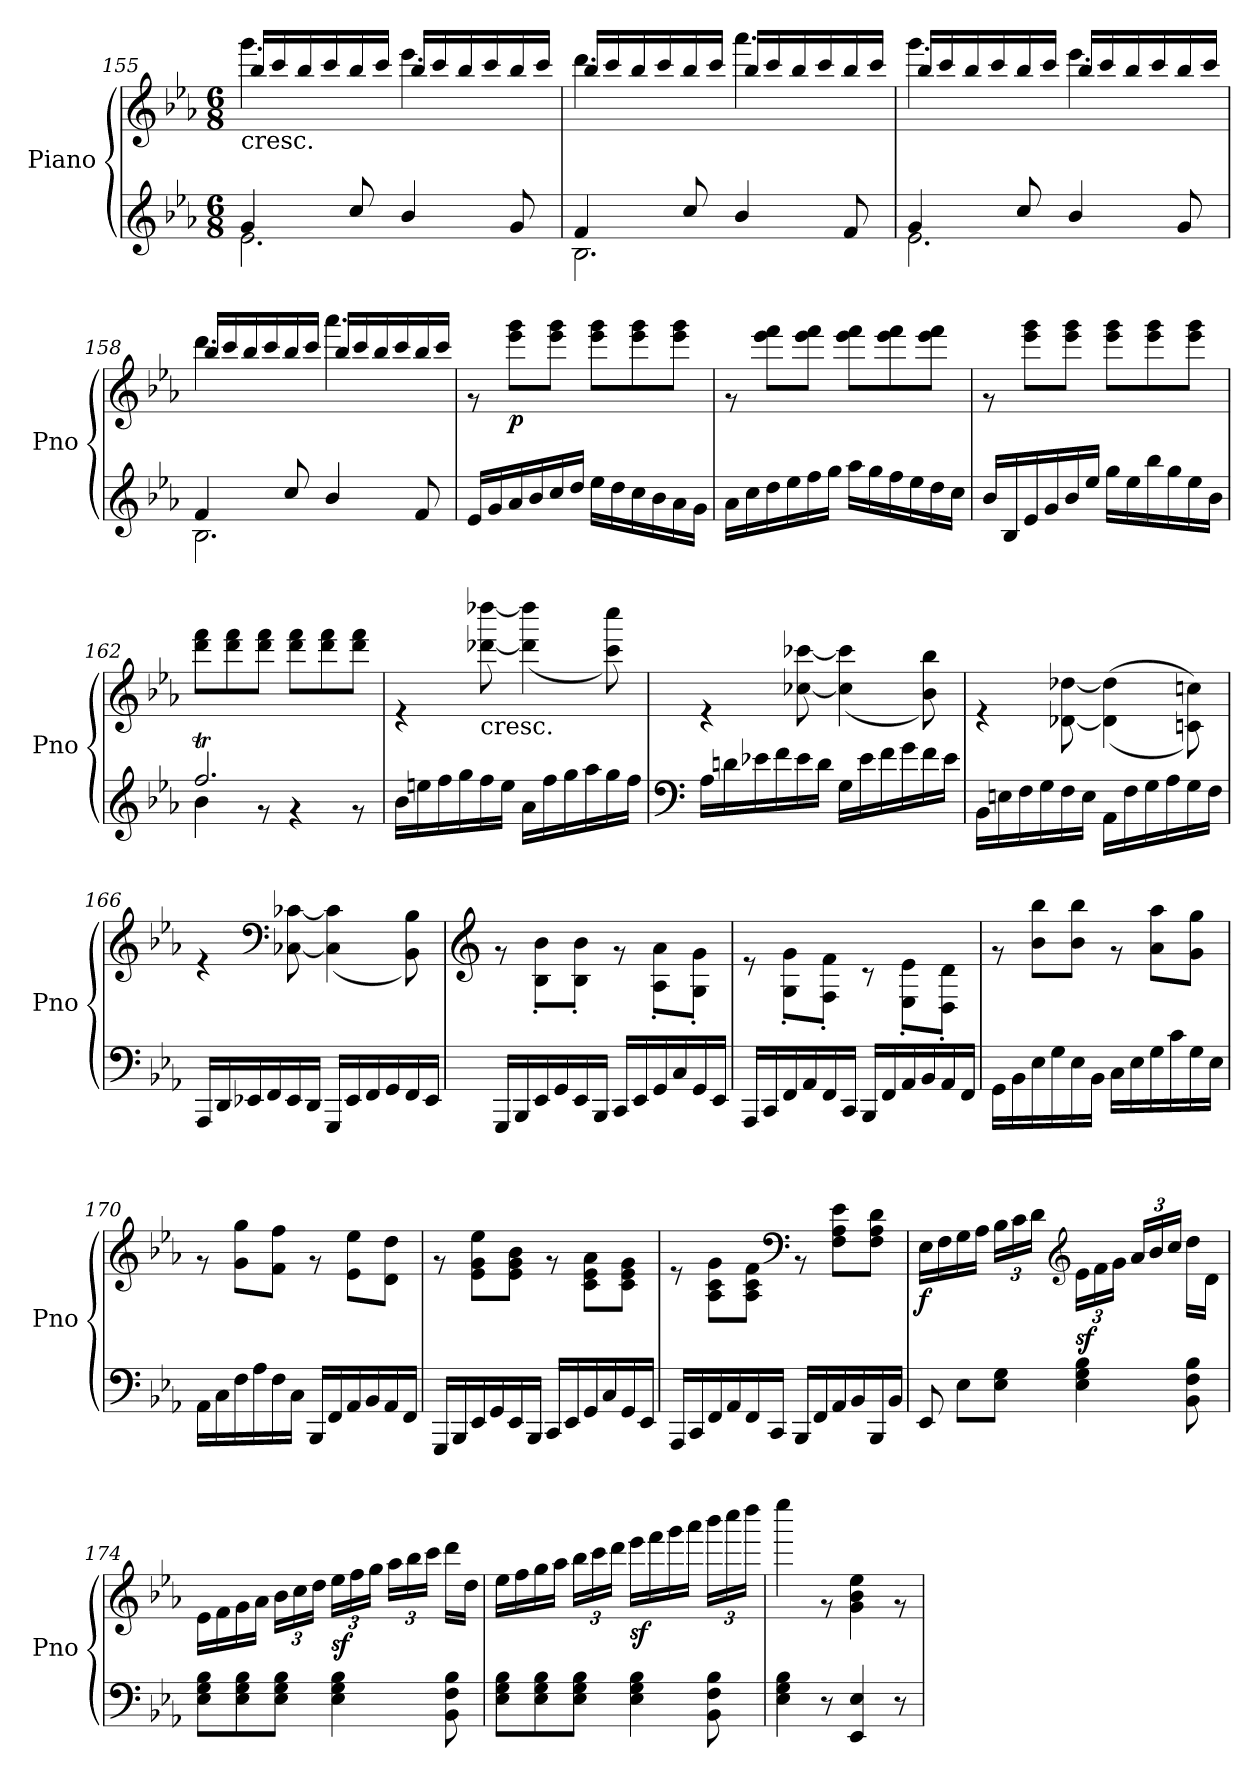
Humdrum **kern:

**kern	**kern	**dynam
*part1	*part1	*part1
*staff2	*staff1	*staff1/2
*I"Piano	*	*
*I'Pno	*	*
!!LO:PB:g=z
*clefG2	*clefG2	*
*k[b-e-a-]	*k[b-e-a-]	*
*E-:	*E-:	*
*M6/8	*M6/8	*
=155	=155	=155
*^	*^	*
*	*	*	*^	*
!	!	!LO:TX:b:t=cresc.	!	!	!
4g/	2.e-\	2.ryy	4.ggg\	16bb-/LL	.
.	.	.	.	16ccc/	.
.	.	.	.	16bb-/	.
.	.	.	.	16ccc/	.
8cc/	.	.	.	16bb-/	.
.	.	.	.	16ccc/JJ	.
4b-/	.	.	4.eee-\	16bb-/LL	.
.	.	.	.	16ccc/	.
.	.	.	.	16bb-/	.
.	.	.	.	16ccc/	.
8g/	.	.	.	16bb-/	.
.	.	.	.	16ccc/JJ	.
=156	=156	=156	=156	=156	=156
4f/	2.B-\	2.ryy	4.ddd\	16bb-/LL	.
.	.	.	.	16ccc/	.
.	.	.	.	16bb-/	.
.	.	.	.	16ccc/	.
8cc/	.	.	.	16bb-/	.
.	.	.	.	16ccc/JJ	.
4b-/	.	.	4.aaa-\	16bb-/LL	.
.	.	.	.	16ccc/	.
.	.	.	.	16bb-/	.
.	.	.	.	16ccc/	.
8f/	.	.	.	16bb-/	.
.	.	.	.	16ccc/JJ	.
!!LO:LB:g=z	!!	!!
=157	=157	=157	=157	=157	=157
4g/	2.e-\	2.ryy	4.ggg\	16bb-/LL	.
.	.	.	.	16ccc/	.
.	.	.	.	16bb-/	.
.	.	.	.	16ccc/	.
8cc/	.	.	.	16bb-/	.
.	.	.	.	16ccc/JJ	.
4b-/	.	.	4.eee-\	16bb-/LL	.
.	.	.	.	16ccc/	.
.	.	.	.	16bb-/	.
.	.	.	.	16ccc/	.
8g/	.	.	.	16bb-/	.
.	.	.	.	16ccc/JJ	.
=158	=158	=158	=158	=158	=158
4f/	2.B-\	2.ryy	4.ddd\	16bb-/LL	.
.	.	.	.	16ccc/	.
.	.	.	.	16bb-/	.
.	.	.	.	16ccc/	.
8cc/	.	.	.	16bb-/	.
.	.	.	.	16ccc/JJ	.
4b-/	.	.	4.aaa-\	16bb-/LL	.
.	.	.	.	16ccc/	.
.	.	.	.	16bb-/	.
.	.	.	.	16ccc/	.
8f/	.	.	.	16bb-/	.
.	.	.	.	16ccc/JJ	.
*v	*v	*	*	*	*
*	*	*v	*v	*
!!LO:LB:g=z
=159	=159	=159	=159
16e-/LL	2.ryy	8r	.
16g/	.	.	.
!	!	!	!LO:DY:b
16a-/	.	8eee-\ 8ggg\L	p
16b-/	.	.	.
16cc/	.	8eee-\ 8ggg\J	.
16dd/JJ	.	.	.
16ee-\LL	.	8eee-\ 8ggg\L	.
16dd\	.	.	.
16cc\	.	8eee-\ 8ggg\	.
16b-\	.	.	.
16a-\	.	8eee-\ 8ggg\J	.
16g\JJ	.	.	.
=160	=160	=160	=160
16a-\LL	2.ryy	8r	.
16cc\	.	.	.
16dd\	.	8eee-\ 8fff\L	.
16ee-\	.	.	.
16ff\	.	8eee-\ 8fff\J	.
16gg\JJ	.	.	.
16aa-\LL	.	8eee-\ 8fff\L	.
16gg\	.	.	.
16ff\	.	8eee-\ 8fff\	.
16ee-\	.	.	.
16dd\	.	8eee-\ 8fff\J	.
16cc\JJ	.	.	.
=161	=161	=161	=161
16b-/LL	2.ryy	8r	.
16B-/	.	.	.
16e-/	.	8eee-\ 8ggg\L	.
16g/	.	.	.
16b-/	.	8eee-\ 8ggg\J	.
16ee-/JJ	.	.	.
16gg\LL	.	8eee-\ 8ggg\L	.
16ee-\	.	.	.
16bb-\	.	8eee-\ 8ggg\	.
16gg\	.	.	.
16ee-\	.	8eee-\ 8ggg\J	.
16b-\JJ	.	.	.
=162	=162	=162	=162
*^	*	*	*
2.ffT/	4b-\	2.ryy	8ddd\ 8fff\L	.
.	.	.	8ddd\ 8fff\	.
.	8r	.	8ddd\ 8fff\J	.
.	4r	.	8ddd\ 8fff\L	.
.	.	.	8ddd\ 8fff\	.
.	8r	.	8ddd\ 8fff\J	.
*v	*v	*	*	*
!!LO:LB:g=z	!!
=163	=163	=163	=163
16b-\LL	2.ryy	4r	.
16een\	.	.	.
16ff\	.	.	.
16gg\	.	.	.
!	!	!LO:TX:b:t=cresc.	!
16ff\	.	[8ddd-X\ [8dddd-X\	.
16ee\JJ	.	.	.
16a-\LL	.	(<4ddd-\] 4dddd-\]	.
16ff\	.	.	.
16gg\	.	.	.
16aa-\	.	.	.
16gg\	.	8ccc\ 8cccc\)	.
16ff\JJ	.	.	.
=164	=164	=164	=164
*clefF4	*	*	*
16A-\LL	2.ryy	4r	.
16dn\	.	.	.
16e-X\	.	.	.
16f\	.	.	.
16e-\	.	[8cc-X\ [8ccc-X\	.
16d\JJ	.	.	.
16G\LL	.	(<4cc-\] 4ccc-\]	.
16e-\	.	.	.
16f\	.	.	.
16g\	.	.	.
16f\	.	8b-\ 8bb-\)	.
16e-\JJ	.	.	.
=165	=165	=165	=165
16BB-\LL	2.ryy	4r	.
16En\	.	.	.
16F\	.	.	.
16G\	.	.	.
16F\	.	[8d-X\ [8dd-X\	.
16E\JJ	.	.	.
16AA-\LL	.	(<(<4d-\] 4dd-\]	.
16F\	.	.	.
16G\	.	.	.
16A-\	.	.	.
16G\	.	8cn\ 8ccn\))	.
16F\JJ	.	.	.
!!LO:LB:g=z	!!
=166	=166	=166	=166
16AAA-/LL	2.ryy	4r	.
16DD/	.	.	.
16EE-X/	.	.	.
16FF/	.	.	.
*	*clefF4	*	*
16EE-/	.	[8C-X\ [8c-X\	.
16DD/JJ	.	.	.
16GGG/LL	.	(<4C-\] 4c-\]	.
16EE-/	.	.	.
16FF/	.	.	.
16GG/	.	.	.
16FF/	.	8BB-\ 8B-\)	.
16EE-/JJ	.	.	.
=167	=167	=167	=167
*	*clefG2	*	*
16GGG/LL	2.ryy	8r	.
16BBB-/	.	.	.
16EE-/	.	8B-\' 8b-\'L	.
16GG/	.	.	.
16EE-/	.	8B-\' 8b-\'J	.
16BBB-/JJ	.	.	.
16CC/LL	.	8r	.
16EE-/	.	.	.
16GG/	.	8A-\' 8a-\'L	.
16C/	.	.	.
16GG/	.	8G\' 8g\'J	.
16EE-/JJ	.	.	.
=168	=168	=168	=168
16AAA-/LL	2.ryy	8r	.
16CC/	.	.	.
16FF/	.	8G\' 8g\'L	.
16AA-/	.	.	.
16FF/	.	8F\' 8f\'J	.
16CC/JJ	.	.	.
16BBB-/LL	.	8r	.
16FF/	.	.	.
16AA-/	.	8E-\' 8e-\'L	.
16BB-/	.	.	.
16AA-/	.	8D\' 8d\'J	.
16FF/JJ	.	.	.
!!LO:LB:g=z	!!
=169	=169	=169	=169
16GG\LL	2.ryy	8r	.
16BB-\	.	.	.
16E-\	.	8b-\ 8bb-\L	.
16G\	.	.	.
16E-\	.	8b-\ 8bb-\J	.
16BB-\JJ	.	.	.
16C\LL	.	8r	.
16E-\	.	.	.
16G\	.	8a-\ 8aa-\L	.
16c\	.	.	.
16G\	.	8g\ 8gg\J	.
16E-\JJ	.	.	.
=170	=170	=170	=170
16AA-\LL	2.ryy	8r	.
16C\	.	.	.
16F\	.	8g\ 8gg\L	.
16A-\	.	.	.
16F\	.	8f\ 8ff\J	.
16C\JJ	.	.	.
16BBB-/LL	.	8r	.
16FF/	.	.	.
16AA-/	.	8e-\ 8ee-\L	.
16BB-/	.	.	.
16AA-/	.	8d\ 8dd\J	.
16FF/JJ	.	.	.
=171	=171	=171	=171
16GGG/LL	2.ryy	8r	.
16BBB-/	.	.	.
16EE-/	.	8e-\ 8g\ 8ee-\L	.
16GG/	.	.	.
16EE-/	.	8e-\ 8g\ 8b-\J	.
16BBB-/JJ	.	.	.
16CC/LL	.	8r	.
16EE-/	.	.	.
16GG/	.	8c\ 8e-\ 8a-\L	.
16C/	.	.	.
16GG/	.	8c\ 8e-\ 8g\J	.
16EE-/JJ	.	.	.
!!LO:PB:g=z	!!
=172	=172	=172	=172
16AAA-/LL	2.ryy	8r	.
16CC/	.	.	.
16FF/	.	8A-\ 8c\ 8g\L	.
16AA-/	.	.	.
16FF/	.	8A-\ 8c\ 8f\J	.
16CC/JJ	.	.	.
*	*clefF4	*	*
16BBB-/LL	.	8r	.
16FF/	.	.	.
16AA-/	.	8F\ 8A-\ 8e-\L	.
16BB-/	.	.	.
16BBB-/	.	8F\ 8A-\ 8d\J	.
16BB-/JJ	.	.	.
=173	=173	=173	=173
!	!	!	!LO:DY:b
8EE-/	2.ryy	16E-\LL	f
.	.	16F\	.
8E-\L	.	16G\	.
.	.	16A-\JJ	.
*	*	*Xbrackettup	*
8E-\ 8G\J	.	24B-\LL	.
.	.	24c\	.
.	.	24d\JJ	.
*	*clefG2	*	*
!	!	!	!LO:DY:b
4E-\ 4G\ 4B-\	.	24e-\LL	sf
.	.	24f\	.
.	.	24g\JJ	.
.	.	24a-/LL	.
.	.	24b-/	.
.	.	24cc/JJ	.
8BB-\ 8F\ 8B-\	.	16dd\LL	.
.	.	16d\JJ	.
=174	=174	=174	=174
8E-\ 8G\ 8B-\L	2.ryy	16e-\LL	.
.	.	16f\	.
8E-\ 8G\ 8B-\	.	16g\	.
.	.	16a-\JJ	.
8E-\ 8G\ 8B-\J	.	24b-\LL	.
.	.	24cc\	.
.	.	24dd\JJ	.
!	!	!	!LO:DY:b
4E-\ 4G\ 4B-\	.	24ee-\LL	sf
.	.	24ff\	.
.	.	24gg\JJ	.
.	.	24aa-\LL	.
.	.	24bb-\	.
.	.	24ccc\JJ	.
8BB-\ 8F\ 8B-\	.	16ddd\LL	.
.	.	16dd\JJ	.
!!LO:LB:g=z	!!
=175	=175	=175	=175
8E-\ 8G\ 8B-\L	2.ryy	16ee-\LL	.
.	.	16ff\	.
8E-\ 8G\ 8B-\	.	16gg\	.
.	.	16aa-\JJ	.
8E-\ 8G\ 8B-\J	.	24bb-\LL	.
.	.	24ccc\	.
.	.	24ddd\JJ	.
!	!	!	!LO:DY:b
4E-\ 4G\ 4B-\	.	16eee-\LL	sf
.	.	16fff\	.
.	.	16ggg\	.
.	.	16aaa-\JJ	.
8BB-\ 8F\ 8B-\	.	24bbb-\LL	.
.	.	24cccc\	.
.	.	24dddd\JJ	.
=176	=176	=176	=176
4E-\ 4G\ 4B-\	2.ryy	4eeee-\	.
8r	.	8r	.
4EE-/ 4E-/	.	4g\ 4b-\ 4ee-\	.
8r	.	8r	.
*	*v	*v	*
=	=	=
*-	*-	*-
